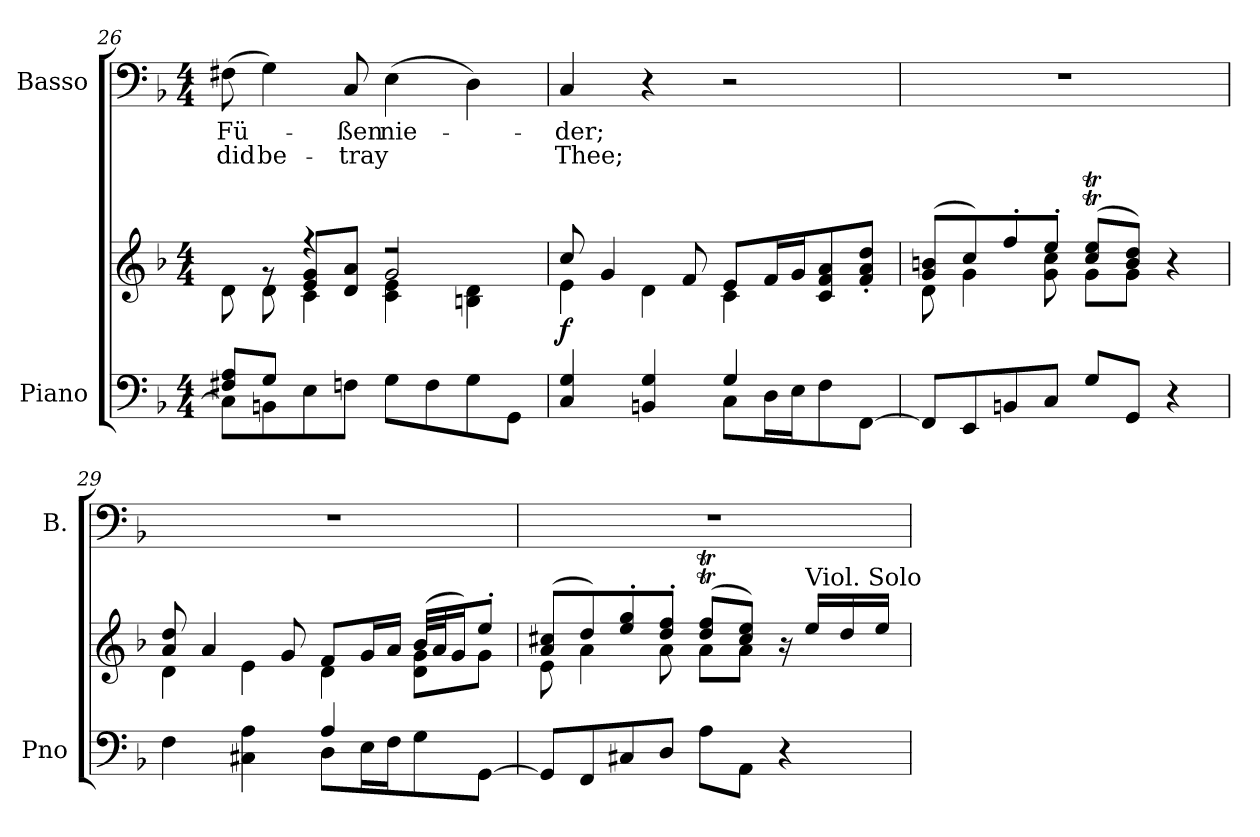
**kern	**kern	**dynam	**kern	**text	**text
*part2	*part2	*part2	*part1	*part1	*part1
*staff3	*staff2	*staff2/3	*staff1	*staff1	*staff1
*I"Piano	*	*	*I"Basso	*	*
*I'Pno	*	*	*I'B.	*	*
*clefF4	*clefG2	*	*clefF4	*	*
*k[b-]	*k[b-]	*	*k[b-]	*	*
*M4/4	*M4/4	*	*M4/4	*	*
=26	=26	=26	=26	=26	=26
*^	*^	*	*	*	*
*	*	*	*^	*	*	*	*
8C\L]	8F#X!/ 8A!/L	8d\	8ryy	4ryy	.	(8F#X\	Fü-	did
8BBn\	8G!/J	8rg	8d!\	.	.	4G\)	.	be-
8E\	2.ryy	4rff	4c!\	8e!/ 8g!/L	.	.	.	.
8Fn\J	.	.	.	8d!/ 8a!/J	.	8C/	-ßen	-tray
8G\L	.	2rdd	4c!\ 4e!\	2g!/	.	(4E\	nie-	.
8F\	.	.	.	.	.	.	.	.
8G\	.	.	4Bn!\ 4d!\	.	.	4D\)	.	.
8GG\J	.	.	.	.	.	.	.	.
*	*	*	*v	*v	*	*	*	*
!!LO:LB:g=z
=27	=27	=27	=27	=27	=27	=27	=27
!	!	!	!	!LO:DY:a=2	!	!	!
4C/ 4G/	2ryy	8cc/	4e\	f	4C/	-der;	Thee;
.	.	4g/	.	.	.	.	.
4BBn/ 4G/	.	.	4d\	.	4r	.	.
.	.	8f/	.	.	.	.	.
8C\L	4G/	8e/L	4c\	.	2r	.	.
16D\L	.	16f/L	.	.	.	.	.
16E\J	.	16g/J	.	.	.	.	.
8F\	4ryy	8c/ 8f/ 8a/	4ryy	.	.	.	.
[8FF\J	.	8f/' 8a/' 8dd/'J	.	.	.	.	.
*v	*v	*	*	*	*	*	*
=28	=28	=28	=28	=28	=28	=28
8FF/L]	(8g/ 8bn/L	8d\	.	1r	.	.
8EE/	8cc/)	4g\	.	.	.	.
8BBn/	8ff'/	.	.	.	.	.
8C/J	8ee'/J	8g\ 8cc\	.	.	.	.
8G/L	(8cc/T 8ee/TL	8g\L	.	.	.	.
8GG/J	8b/ 8dd/J)	8g\J	.	.	.	.
4r	4r	4ryy	.	.	.	.
=29	=29	=29	=29	=29	=29	=29
*^	*	*	*	*	*	*
4F\	2ryy	8a/ 8dd/	4d\	.	1r	.	.
.	.	4a/	.	.	.	.	.
4C#X\ 4A\	.	.	4e\	.	.	.	.
.	.	8g/	.	.	.	.	.
8D\L	4A/	8f/L	4d\	.	.	.	.
16E\L	.	16g/L	.	.	.	.	.
16F\J	.	16a/JJ	.	.	.	.	.
8G\	4ryy	(32b-/LLL	8d\ 8g\L	.	.	.	.
.	.	32a/J	.	.	.	.	.
.	.	16g/J)	.	.	.	.	.
[8GG\J	.	8ee'/J	8g\J	.	.	.	.
*v	*v	*	*	*	*	*	*
=30	=30	=30	=30	=30	=30	=30
8GG/L]	(8a/ 8cc#X/L	8e\	.	1r	.	.
8FF/	8dd/)	4a\	.	.	.	.
8C#X/	8ee/' 8gg/'	.	.	.	.	.
8D/J	8dd/' 8ff/'J	8a\	.	.	.	.
8A\L	(8dd/T 8ff/TL	8a\L	.	.	.	.
8AA\J	8cc#/ 8ee/J)	8a\J	.	.	.	.
4r	16r	4ryy	.	.	.	.
!	!LO:TX:a:t=Viol. Solo	!	!	!	!	!
.	16ee/LL	.	.	.	.	.
.	16dd/	.	.	.	.	.
.	16ee/JJ	.	.	.	.	.
*	*v	*v	*	*	*	*
=	=	=	=	=	=
*-	*-	*-	*-	*-	*-
